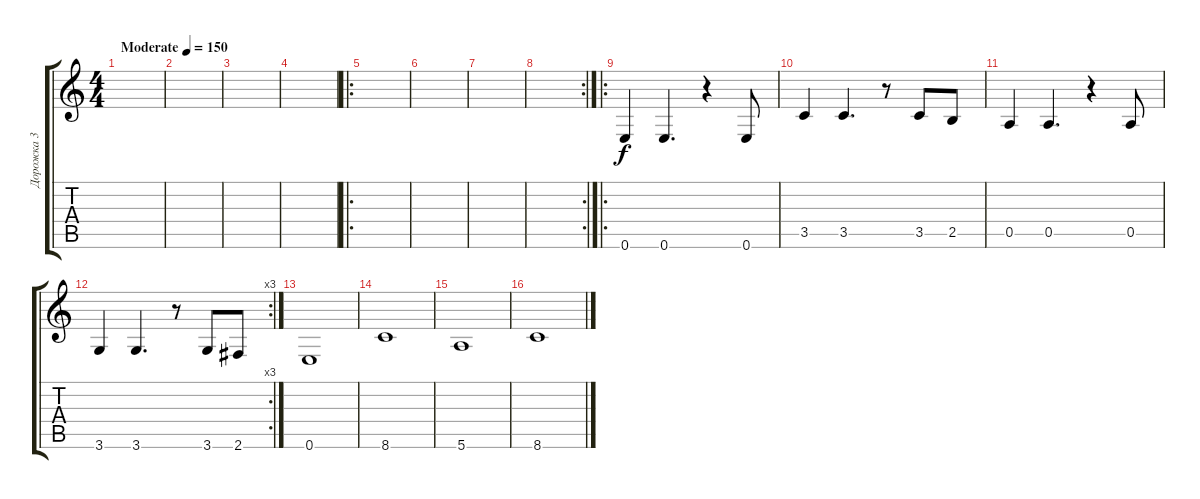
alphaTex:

\track ("Дорожка 3" "Дорожка 3") {instrument electricbassfinger}
\staff {score tabs}
\tuning (E4 B3 G3 D3 A2 E2) {hide}
\ts (4 4)
\tempo (150 "Moderate")
\clef g2
\ks c
|
|
|
|
\ro
|
|
|
\rc 2
|
\ro
0.6.4 0.6.4{d} r.4 0.6.8 |
3.5.4 3.5.4{d} r.8 3.5.8 2.5.8 |
0.5.4 0.5.4{d} r.4 0.5.8 |
\rc 3
3.6.4 3.6.4{d} r.8 3.6.8 2.6.8 |
0.6.1 |
8.6.1 |
5.6.1 |
8.6.1
